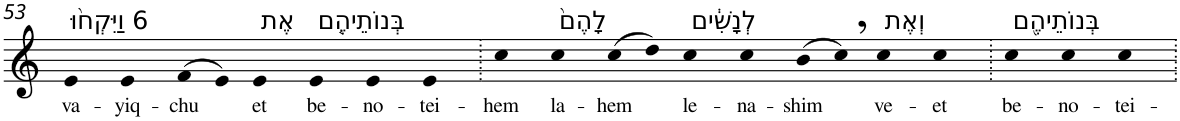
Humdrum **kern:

**kern	**text
*part1	*part1
*staff1	*staff1
*I"Piano	*
*I'Pno	*
!!LO:PB:g=z
*clefG2	*
*k[]	*
=53	=53
!LO:TX:a:t=6 וַיִּקְח֨וּ	!
!	!LO:LY:b
4e	va-
!	!LO:LY:b
4e	-yiq-
!	!LO:LY:b
(>8f	-chu
8e)	.
!LO:TX:a:t=אֶת	!
!	!LO:LY:b
4e	et
!LO:TX:a:t=בְּנוֹתֵיהֶ֤ם	!
!	!LO:LY:b
4e	be-
!	!LO:LY:b
4e	-no-
!	!LO:LY:b
4e	-tei-
=54.	=54.
!	!LO:LY:b
4cc	-hem
!LO:TX:a:t=לָהֶם֙	!
!	!LO:LY:b
4cc	la-
!	!LO:LY:b
(>8cc	-hem
8dd)	.
!LO:TX:a:t=לְנָשִׁ֔ים	!
!	!LO:LY:b
4cc	le-
!	!LO:LY:b
4cc	-na-
!	!LO:LY:b
(>8b	-shim
8cc,)	.
!LO:TX:a:t=וְאֶת	!
!	!LO:LY:b
4cc	ve-
!	!LO:LY:b
4cc	-et
=55.	=55.
!LO:TX:a:t=בְּנוֹתֵיהֶ֖ם	!
!	!LO:LY:b
4cc	be-
!	!LO:LY:b
4cc	-no-
!	!LO:LY:b
4cc	-tei-
=.	=.
*-	*-
